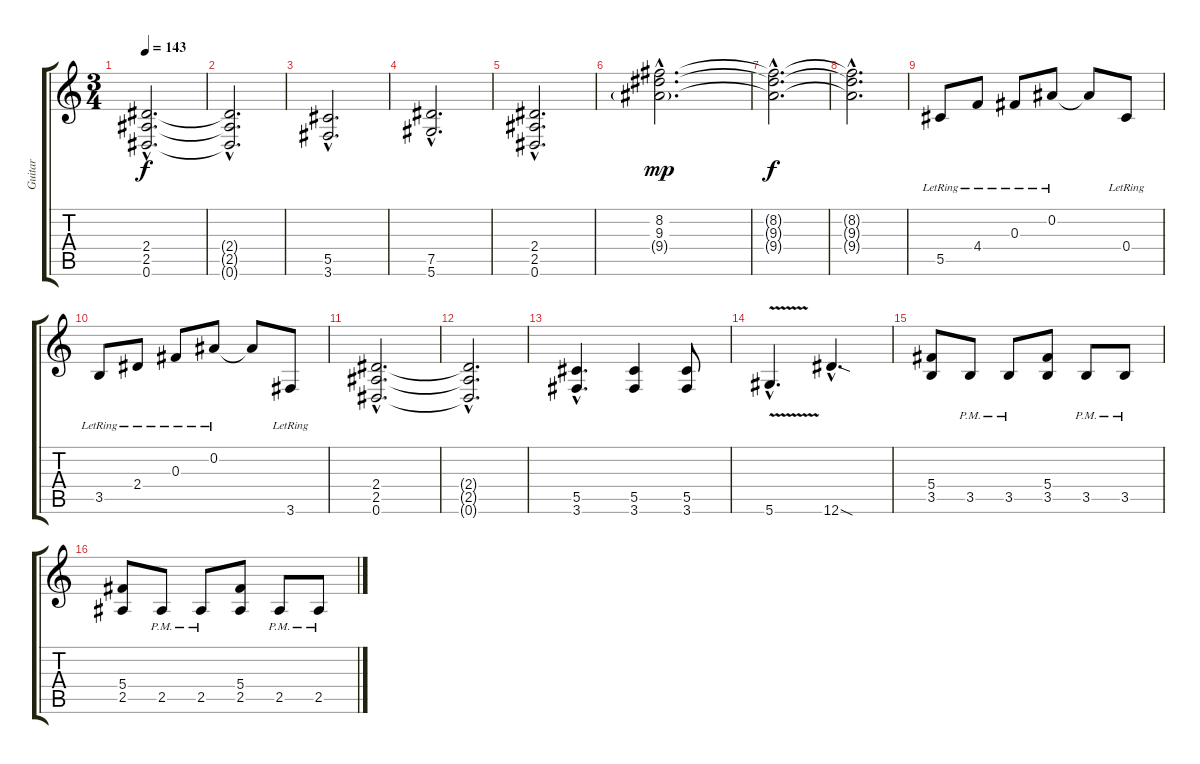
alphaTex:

\track ("Guitar" "Guitar") {instrument distortionguitar}
\staff {score tabs}
\tuning (Eb4 Bb3 Gb3 Db3 Ab2 Eb2) {hide}
\ts (3 4)
\tempo 143
\clef g2
\ks c
(2.4{hac} 2.5{hac} 0.6{hac}).2{d dy f} |
(2.4{hac t} 2.5{hac t} 0.6{hac t}).2{d} |
(5.5{hac} 3.6{hac}).2{d} |
(7.5{hac} 5.6{hac}).2{d} |
(2.4{hac} 2.5{hac} 0.6{hac}).2{d} |
(8.2{hac} 9.3{hac} 9.4{g hac}).2{d dy mp} |
(8.2{hac t} 9.3{hac t} 9.4{hac t}).2{d dy f} |
(8.2{hac t} 9.3{hac t} 9.4{hac t}).2{d} |
5.5{lr}.8 4.4{lr}.8 0.3{lr}.8 0.2{lr}.8 0.2{t}.8 0.4{lr}.8 |
3.5{lr}.8 2.4{lr}.8 0.3{lr}.8 0.2{lr}.8 0.2{t}.8 3.6{lr}.8 |
(2.4{hac} 2.5{hac} 0.6{hac}).2{d} |
(2.4{hac t} 2.5{hac t} 0.6{hac t}).2{d} |
(5.5{hac} 3.6{hac}).4{d} (5.5 3.6).4 (5.5 3.6).8 |
5.6{v hac}.4{d} 12.6{sod hac}.4{d} |
\section ("" "")
(5.4 3.5).8 3.5{pm}.8 3.5{pm}.8 (5.4 3.5).8 3.5{pm}.8 3.5{pm}.8 |
(5.4 2.5).8 2.5{pm}.8 2.5{pm}.8 (5.4 2.5).8 2.5{pm}.8 2.5{pm}.8
